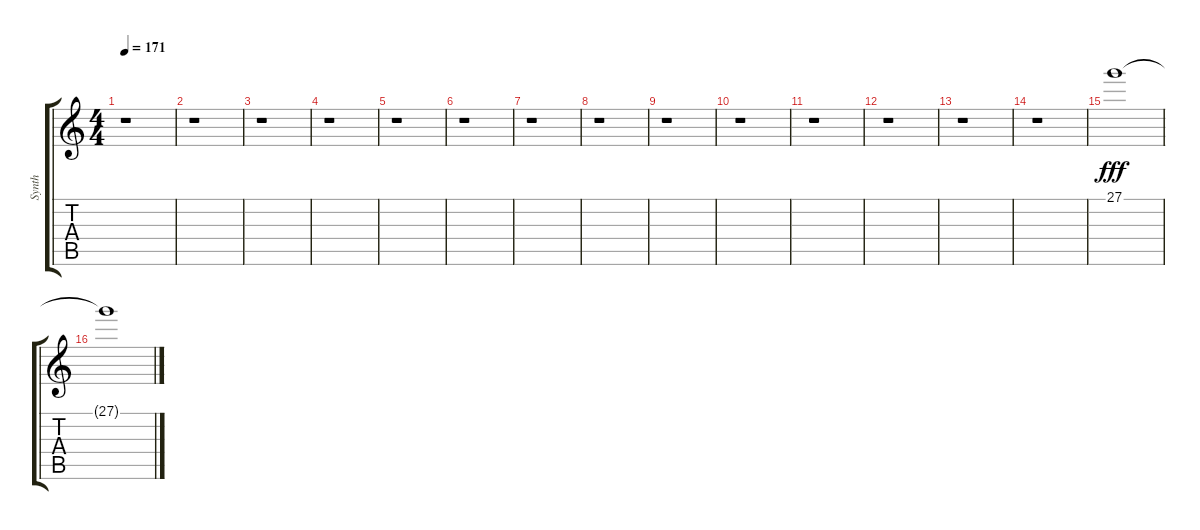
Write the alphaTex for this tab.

\track ("Synth" "Synth") {instrument choiraahs}
\staff {score tabs}
\tuning (E4 B3 G3 D3 A2 E2) {hide}
\ts (4 4)
\tempo 171
\clef g2
\ks c
r.1{dy fff} |
r.1 |
r.1 |
r.1 |
r.1 |
r.1 |
r.1 |
r.1 |
r.1 |
r.1 |
r.1 |
r.1 |
r.1 |
r.1 |
27.1.1 |
27.1{t}.1
